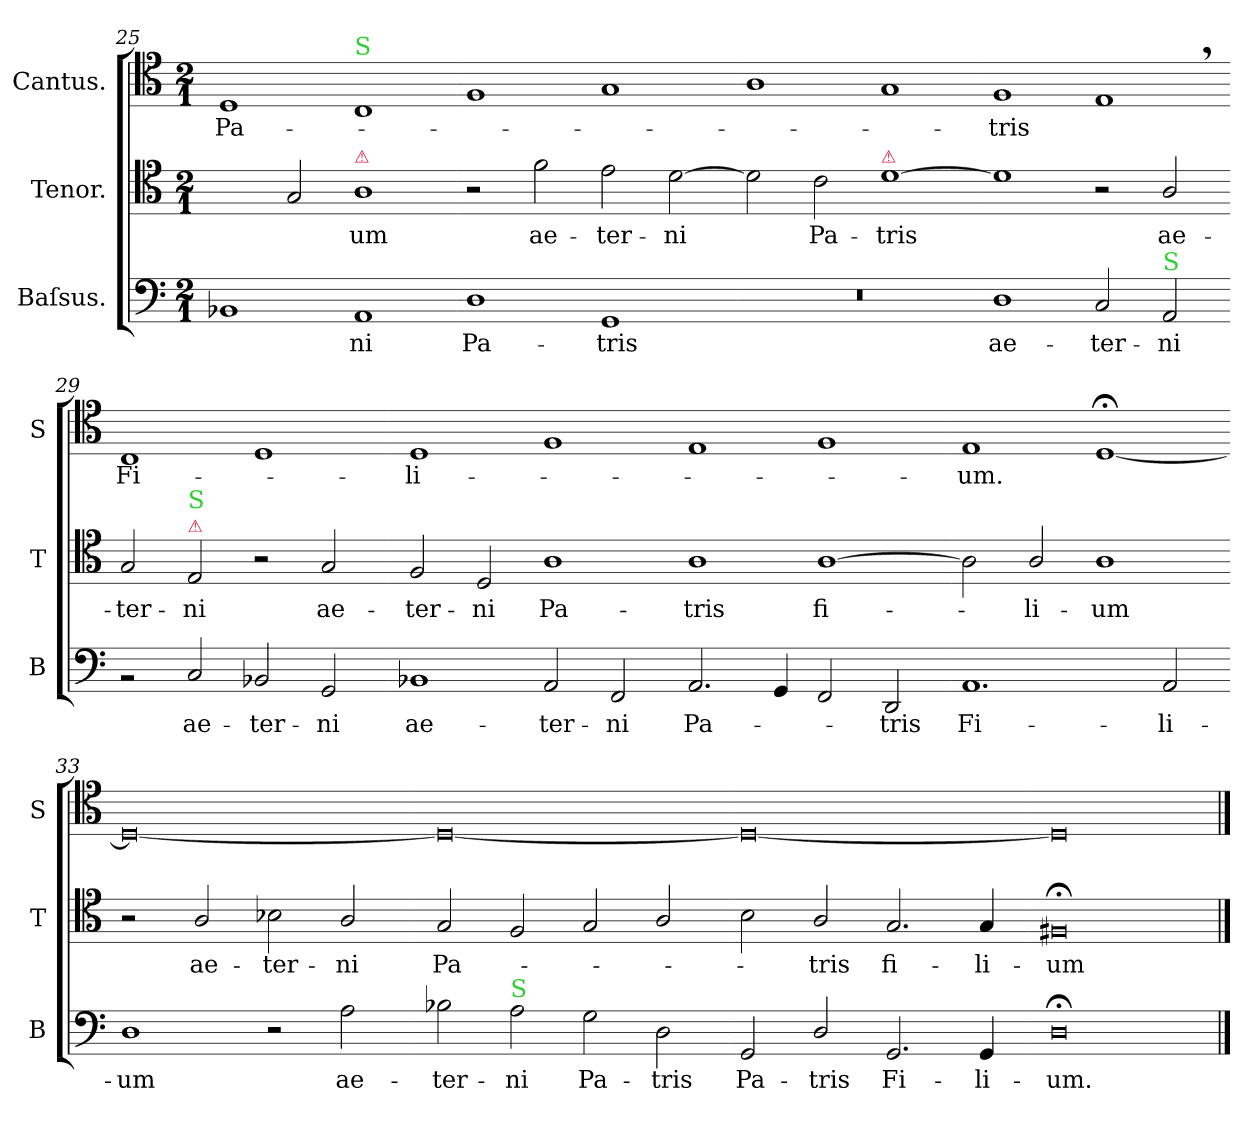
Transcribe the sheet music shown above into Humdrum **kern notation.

**kern	**text	**kern	**text	**kern	**text
*part3	*part3	*part2	*part2	*part1	*part1
*staff3	*staff3	*staff2	*staff2	*staff1	*staff1
*I"Baſsus.	*	*I"Tenor.	*	*I"Cantus.	*
*I'B	*	*I'T	*	*I'S	*
*clefF4	*	*clefC4	*	*clefC4	*
*k[]	*	*k[]	*	*k[]	*
*M2/1	*	*M2/1	*	*M2/1	*
=25	=25	=25	=25	=25	=25
1BB-X	.	2ryy	.	1D	Pa-
.	.	2G/	.	.	.
!	!	!	!	!LO:TX:a:color=limegreen:t=S	!
!	!	!LO:TX:a:color=crimson:t=⚠	!	!	!
1AA	-ni	1A	-um	1C	.
=26-	=26-	=26-	=26-	=26-	=26-
1D	Pa-	2r	.	1F	.
.	.	2f\	ae-	.	.
1GG	-tris	2e\	-ter-	1G	.
.	.	[2d	-ni	.	.
=27-	=27-	=27-	=27-	=27-	=27-
0r	.	2d]	.	1A	.
.	.	2c\	Pa-	.	.
!	!	!LO:TX:a:color=crimson:t=⚠	!	!	!
.	.	[1d	-tris	1G	.
=28-	=28-	=28-	=28-	=28-	=28-
1D	ae-	1d]	.	1F	-tris
2C/	-ter-	2r	.	1E,<	.
!LO:TX:a:color=limegreen:t=S	!	!	!	!	!
2AA/	-ni	2A/	ae-	.	.
=29-	=29-	=29-	=29-	=29-	=29-
2rBB	.	2G/	-ter-	1C	Fi-
!	!	!LO:TX:a:color=crimson:t=⚠	!	!	!
!	!	!LO:TX:a:color=limegreen:t=S	!	!	!
2C/	ae-	2E/	-ni	.	.
2BB-X/	-ter-	2r	.	1D	.
2GG/	-ni	2G/	ae-	.	.
=30-	=30-	=30-	=30-	=30-	=30-
1BB-X	ae-	2F/	-ter-	1D	-li-
.	.	2D/	-ni	.	.
2AA/	-ter-	1A	Pa-	1F	.
2FF/	-ni	.	.	.	.
=31-	=31-	=31-	=31-	=31-	=31-
2.AA/	Pa-	1A	-tris	1E	.
4GG/	.	.	.	.	.
2FF/	.	[1A	fi-	1F	.
2DD/	-tris	.	.	.	.
=32-	=32-	=32-	=32-	=32-	=32-
1.AA	Fi-	2A]	.	1E	-um.
.	.	2A/	-li-	.	.
.	.	1A	-um	[1D;<;	.
2AA/	-li-	.	.	.	.
=33-	=33-	=33-	=33-	=33-	=33-
1D	-um	2r	.	0D_	.
!	!	!	!LO:LY:i	!	!
.	.	2A/	ae-	.	.
!	!	!	!LO:LY:i	!	!
2r	.	2B-X\	ter-	.	.
!	!	!	!LO:LY:i	!	!
2A\	ae-	2A/	-ni	.	.
=34-	=34-	=34-	=34-	=34-	=34-
!	!	!	!LO:LY:i	!	!
2B-X\	-ter-	2G/	Pa-	0D_	.
!LO:TX:a:color=limegreen:t=S	!	!	!	!	!
2A\	-ni	2F/	.	.	.
2G\	Pa-	2G/	.	.	.
2D\	-tris	2A/	.	.	.
=35-	=35-	=35-	=35-	=35-	=35-
2GG/	Pa-	2B-\	.	0D_	.
!	!	!	!LO:LY:i	!	!
2D/	-tris	2A/	-tris	.	.
!	!	!	!LO:LY:i	!	!
2.GG/	Fi-	2.G/	fi-	.	.
!	!	!	!LO:LY:i	!	!
4GG/	-li-	4G/	-li-	.	.
=36-	=36-	=36-	=36-	=36-	=36-
!	!	!	!LO:LY:i	!	!
0D;<;	-um.	0F#X;<;	-um	0D]	.
==	==	==	==	==	==
*-	*-	*-	*-	*-	*-
